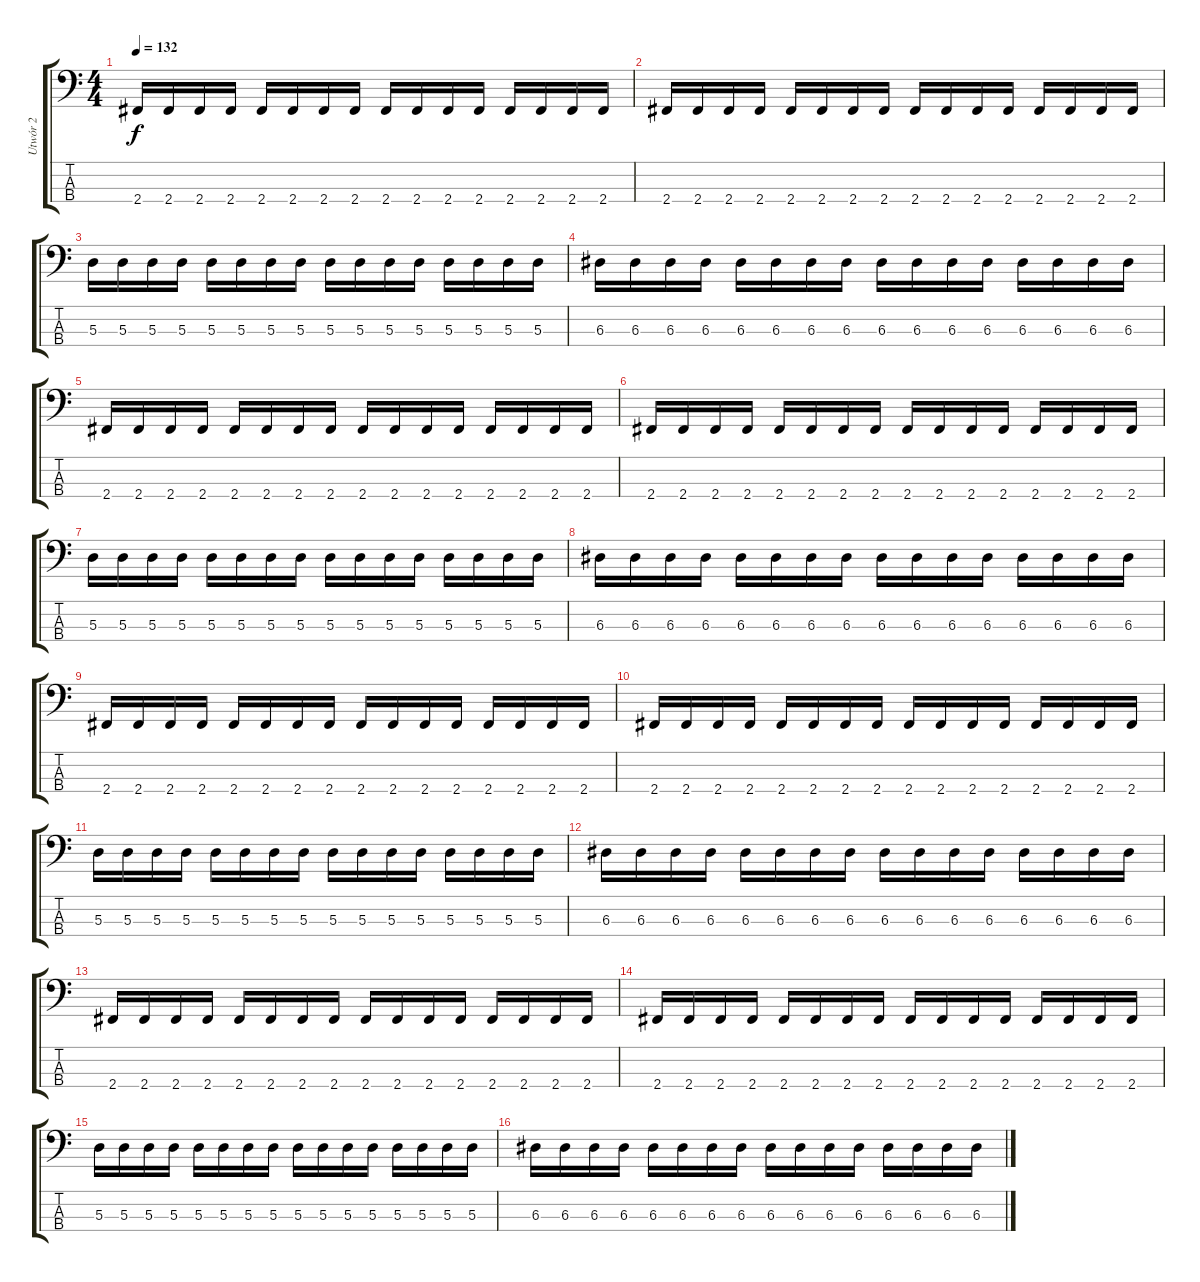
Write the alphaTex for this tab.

\track ("Utwór 2" "Utwór 2") {instrument electricbasspick}
\staff {score tabs}
\tuning (G2 D2 A1 E1) {hide}
\ts (4 4)
\tempo 132
\clef f4
\ks c
2.4.16{dy f} 2.4.16 2.4.16 2.4.16 2.4.16 2.4.16 2.4.16 2.4.16 2.4.16 2.4.16 2.4.16 2.4.16 2.4.16 2.4.16 2.4.16 2.4.16 |
2.4.16 2.4.16 2.4.16 2.4.16 2.4.16 2.4.16 2.4.16 2.4.16 2.4.16 2.4.16 2.4.16 2.4.16 2.4.16 2.4.16 2.4.16 2.4.16 |
5.3.16 5.3.16 5.3.16 5.3.16 5.3.16 5.3.16 5.3.16 5.3.16 5.3.16 5.3.16 5.3.16 5.3.16 5.3.16 5.3.16 5.3.16 5.3.16 |
6.3.16 6.3.16 6.3.16 6.3.16 6.3.16 6.3.16 6.3.16 6.3.16 6.3.16 6.3.16 6.3.16 6.3.16 6.3.16 6.3.16 6.3.16 6.3.16 |
2.4.16 2.4.16 2.4.16 2.4.16 2.4.16 2.4.16 2.4.16 2.4.16 2.4.16 2.4.16 2.4.16 2.4.16 2.4.16 2.4.16 2.4.16 2.4.16 |
2.4.16 2.4.16 2.4.16 2.4.16 2.4.16 2.4.16 2.4.16 2.4.16 2.4.16 2.4.16 2.4.16 2.4.16 2.4.16 2.4.16 2.4.16 2.4.16 |
5.3.16 5.3.16 5.3.16 5.3.16 5.3.16 5.3.16 5.3.16 5.3.16 5.3.16 5.3.16 5.3.16 5.3.16 5.3.16 5.3.16 5.3.16 5.3.16 |
6.3.16 6.3.16 6.3.16 6.3.16 6.3.16 6.3.16 6.3.16 6.3.16 6.3.16 6.3.16 6.3.16 6.3.16 6.3.16 6.3.16 6.3.16 6.3.16 |
2.4.16 2.4.16 2.4.16 2.4.16 2.4.16 2.4.16 2.4.16 2.4.16 2.4.16 2.4.16 2.4.16 2.4.16 2.4.16 2.4.16 2.4.16 2.4.16 |
2.4.16 2.4.16 2.4.16 2.4.16 2.4.16 2.4.16 2.4.16 2.4.16 2.4.16 2.4.16 2.4.16 2.4.16 2.4.16 2.4.16 2.4.16 2.4.16 |
5.3.16 5.3.16 5.3.16 5.3.16 5.3.16 5.3.16 5.3.16 5.3.16 5.3.16 5.3.16 5.3.16 5.3.16 5.3.16 5.3.16 5.3.16 5.3.16 |
6.3.16 6.3.16 6.3.16 6.3.16 6.3.16 6.3.16 6.3.16 6.3.16 6.3.16 6.3.16 6.3.16 6.3.16 6.3.16 6.3.16 6.3.16 6.3.16 |
2.4.16 2.4.16 2.4.16 2.4.16 2.4.16 2.4.16 2.4.16 2.4.16 2.4.16 2.4.16 2.4.16 2.4.16 2.4.16 2.4.16 2.4.16 2.4.16 |
2.4.16 2.4.16 2.4.16 2.4.16 2.4.16 2.4.16 2.4.16 2.4.16 2.4.16 2.4.16 2.4.16 2.4.16 2.4.16 2.4.16 2.4.16 2.4.16 |
5.3.16 5.3.16 5.3.16 5.3.16 5.3.16 5.3.16 5.3.16 5.3.16 5.3.16 5.3.16 5.3.16 5.3.16 5.3.16 5.3.16 5.3.16 5.3.16 |
6.3.16 6.3.16 6.3.16 6.3.16 6.3.16 6.3.16 6.3.16 6.3.16 6.3.16 6.3.16 6.3.16 6.3.16 6.3.16 6.3.16 6.3.16 6.3.16
